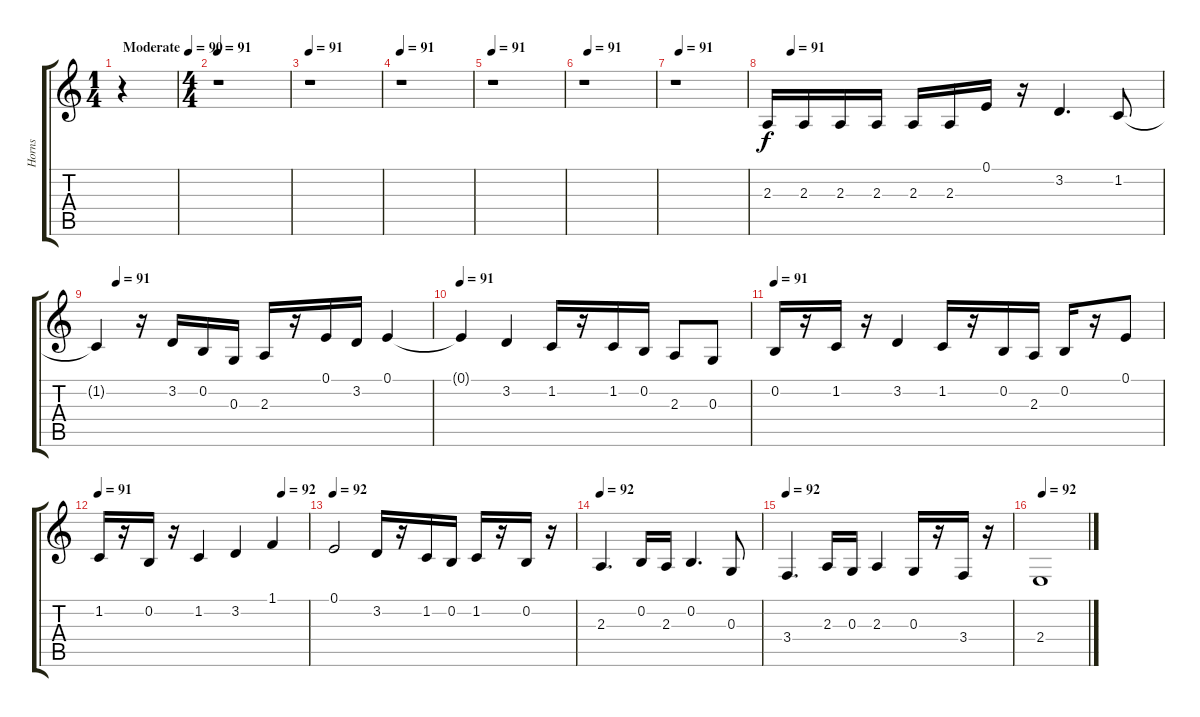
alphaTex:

\track ("Horns" "Horns") {instrument frenchhorn}
\staff {score tabs}
\tuning (E4 B3 G3 D3 A2 E2) {hide}
\ts (1 4)
\tempo (90 "Moderate")
\clef g2
\ks c
r.4{dy f instrument frenchhorn} |
\ts (4 4)
\tempo 91
r.1 |
\tempo 91
r.1 |
\tempo 91
r.1 |
\tempo 91
r.1 |
\tempo (91 0.0625)
r.1 |
\tempo (91 0.0625)
r.1 |
\tempo (91 0.0625)
2.3.16 2.3.16 2.3.16 2.3.16 2.3.16 2.3.16 0.1.16 r.16 3.2.4{d} 1.2.8 |
\tempo (91 0.0625)
1.2{t}.4 r.16 3.2.16 0.2.16 0.3.16 2.3.16 r.16 0.1.16 3.2.16 0.1.4 |
\tempo 91
0.1{t}.4 3.2.4 1.2.16 r.16 1.2.16 0.2.16 2.3.8 0.3.8 |
\tempo 91
0.2.16 r.16 1.2.16 r.16 3.2.4 1.2.16 r.16 0.2.16 2.3.16 0.2.16 r.16 0.1.8 |
\tempo 91
\tempo (92 0.875)
1.2.16 r.16 0.2.16 r.16 1.2.4 3.2.4 1.1.4 |
\tempo 92
0.1.2 3.2.16 r.16 1.2.16 0.2.16 1.2.16 r.16 0.2.16 r.16 |
\tempo 92
2.3.4{d} 0.2.16 2.3.16 0.2.4{d} 0.3.8 |
\tempo 92
3.4.4{d} 2.3.16 0.3.16 2.3.4 0.3.16 r.16 3.4.16 r.16 |
\tempo (92 0.0625)
2.4.1
